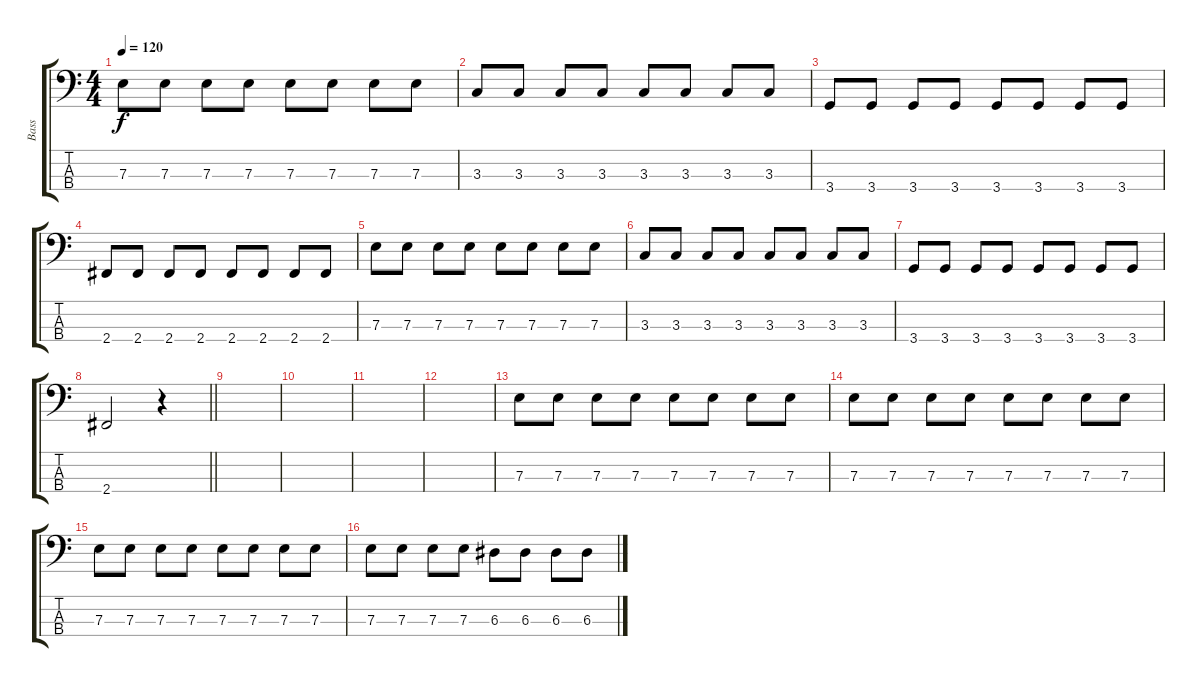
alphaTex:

\track ("Bass" "Bass") {instrument electricbassfinger}
\staff {score tabs}
\tuning (G2 D2 A1 E1) {hide}
\ts (4 4)
\tempo 120
\clef f4
\ks c
7.3.8{dy f} 7.3.8 7.3.8 7.3.8 7.3.8 7.3.8 7.3.8 7.3.8 |
3.3.8 3.3.8 3.3.8 3.3.8 3.3.8 3.3.8 3.3.8 3.3.8 |
3.4.8 3.4.8 3.4.8 3.4.8 3.4.8 3.4.8 3.4.8 3.4.8 |
2.4.8 2.4.8 2.4.8 2.4.8 2.4.8 2.4.8 2.4.8 2.4.8 |
7.3.8 7.3.8 7.3.8 7.3.8 7.3.8 7.3.8 7.3.8 7.3.8 |
3.3.8 3.3.8 3.3.8 3.3.8 3.3.8 3.3.8 3.3.8 3.3.8 |
3.4.8 3.4.8 3.4.8 3.4.8 3.4.8 3.4.8 3.4.8 3.4.8 |
\barLineRight lightlight
2.4.2 r.4 |
|
|
|
|
7.3.8 7.3.8 7.3.8 7.3.8 7.3.8 7.3.8 7.3.8 7.3.8 |
7.3.8 7.3.8 7.3.8 7.3.8 7.3.8 7.3.8 7.3.8 7.3.8 |
7.3.8 7.3.8 7.3.8 7.3.8 7.3.8 7.3.8 7.3.8 7.3.8 |
7.3.8 7.3.8 7.3.8 7.3.8 6.3.8 6.3.8 6.3.8 6.3.8
